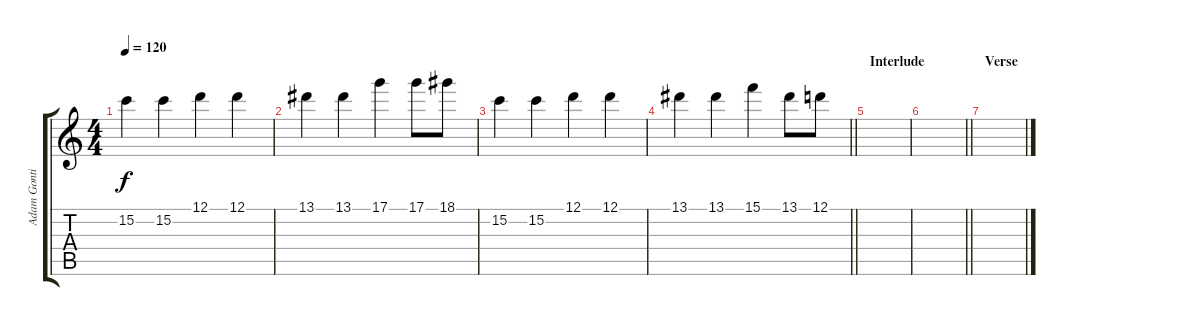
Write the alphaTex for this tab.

\track ("Adam Gontier (Guitar 2)" "Adam Gonti") {instrument distortionguitar}
\staff {score tabs}
\tuning (D4 A3 F3 C3 G2 C2) {hide}
\ts (4 4)
\tempo 120
\clef g2
\ks c
15.2.4{dy f} 15.2.4 12.1.4 12.1.4 |
13.1.4 13.1.4 17.1.4 17.1.8 18.1.8 |
15.2.4 15.2.4 12.1.4 12.1.4 |
\barLineRight lightlight
13.1.4 13.1.4 15.1.4 13.1.8 12.1.8 |
\section ("" "Interlude")
|
\barLineRight lightlight
|
\section ("" "Verse")
